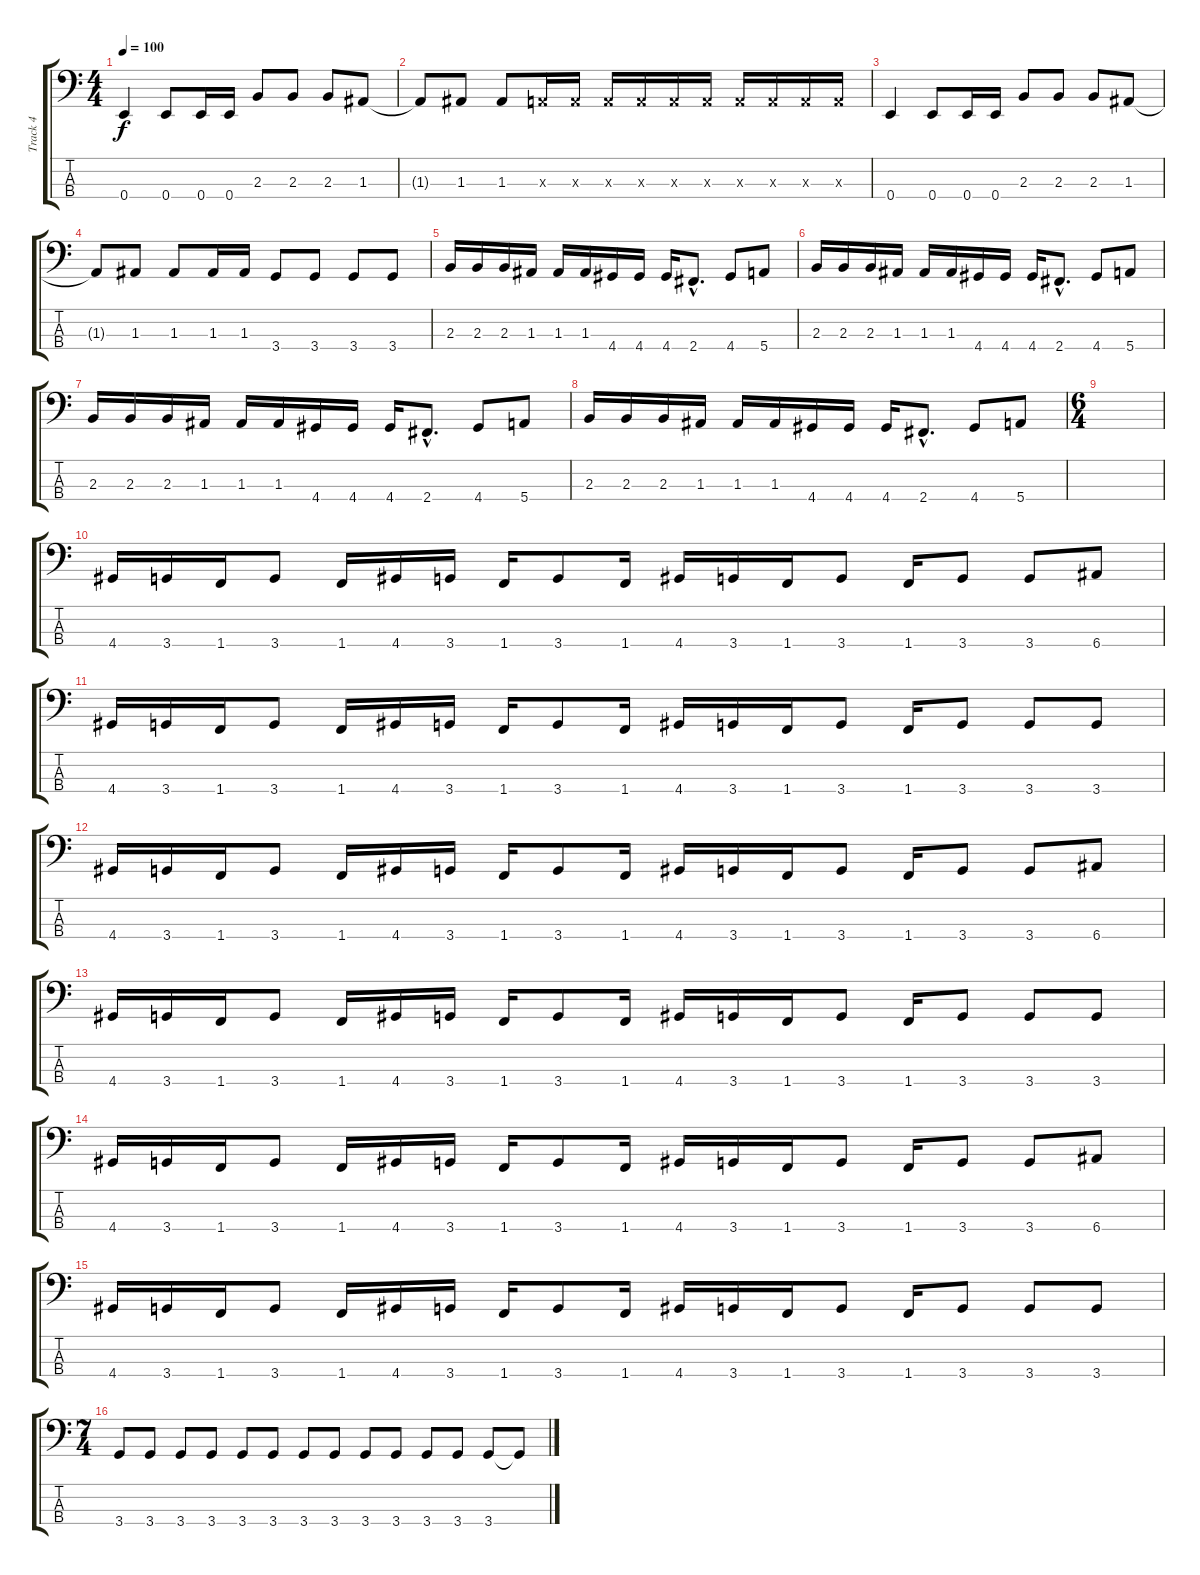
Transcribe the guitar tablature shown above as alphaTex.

\track ("Track 4" "Track 4") {instrument electricbassfinger}
\staff {score tabs}
\tuning (G2 D2 A1 E1) {hide}
\ts (4 4)
\tempo 100
\clef f4
\ks c
0.4.4{dy f} 0.4.8 0.4.16 0.4.16 2.3.8 2.3.8 2.3.8 1.3.8 |
1.3{t}.8 1.3.8 1.3.8 0.3{x}.16 0.3{x}.16 0.3{x}.16 0.3{x}.16 0.3{x}.16 0.3{x}.16 0.3{x}.16 0.3{x}.16 0.3{x}.16 0.3{x}.16 |
0.4.4 0.4.8 0.4.16 0.4.16 2.3.8 2.3.8 2.3.8 1.3.8 |
1.3{t}.8 1.3.8 1.3.8 1.3.16 1.3.16 3.4.8 3.4.8 3.4.8 3.4.8 |
2.3.16 2.3.16 2.3.16 1.3.16 1.3.16 1.3.16 4.4.16 4.4.16 4.4.16 2.4{hac}.8{d} 4.4.8 5.4.8 |
2.3.16 2.3.16 2.3.16 1.3.16 1.3.16 1.3.16 4.4.16 4.4.16 4.4.16 2.4{hac}.8{d} 4.4.8 5.4.8 |
2.3.16 2.3.16 2.3.16 1.3.16 1.3.16 1.3.16 4.4.16 4.4.16 4.4.16 2.4{hac}.8{d} 4.4.8 5.4.8 |
2.3.16 2.3.16 2.3.16 1.3.16 1.3.16 1.3.16 4.4.16 4.4.16 4.4.16 2.4{hac}.8{d} 4.4.8 5.4.8 |
\ts (6 4)
|
4.4.16 3.4.16 1.4.16 3.4.8 1.4.16 4.4.16 3.4.16 1.4.16 3.4.8 1.4.16 4.4.16 3.4.16 1.4.16 3.4.8 1.4.16 3.4.8 3.4.8 6.4.8 |
4.4.16 3.4.16 1.4.16 3.4.8 1.4.16 4.4.16 3.4.16 1.4.16 3.4.8 1.4.16 4.4.16 3.4.16 1.4.16 3.4.8 1.4.16 3.4.8 3.4.8 3.4.8 |
4.4.16 3.4.16 1.4.16 3.4.8 1.4.16 4.4.16 3.4.16 1.4.16 3.4.8 1.4.16 4.4.16 3.4.16 1.4.16 3.4.8 1.4.16 3.4.8 3.4.8 6.4.8 |
4.4.16 3.4.16 1.4.16 3.4.8 1.4.16 4.4.16 3.4.16 1.4.16 3.4.8 1.4.16 4.4.16 3.4.16 1.4.16 3.4.8 1.4.16 3.4.8 3.4.8 3.4.8 |
4.4.16 3.4.16 1.4.16 3.4.8 1.4.16 4.4.16 3.4.16 1.4.16 3.4.8 1.4.16 4.4.16 3.4.16 1.4.16 3.4.8 1.4.16 3.4.8 3.4.8 6.4.8 |
4.4.16 3.4.16 1.4.16 3.4.8 1.4.16 4.4.16 3.4.16 1.4.16 3.4.8 1.4.16 4.4.16 3.4.16 1.4.16 3.4.8 1.4.16 3.4.8 3.4.8 3.4.8 |
\ts (7 4)
3.4.8 3.4.8 3.4.8 3.4.8 3.4.8 3.4.8 3.4.8 3.4.8 3.4.8 3.4.8 3.4.8 3.4.8 3.4.8 3.4{t}.8
